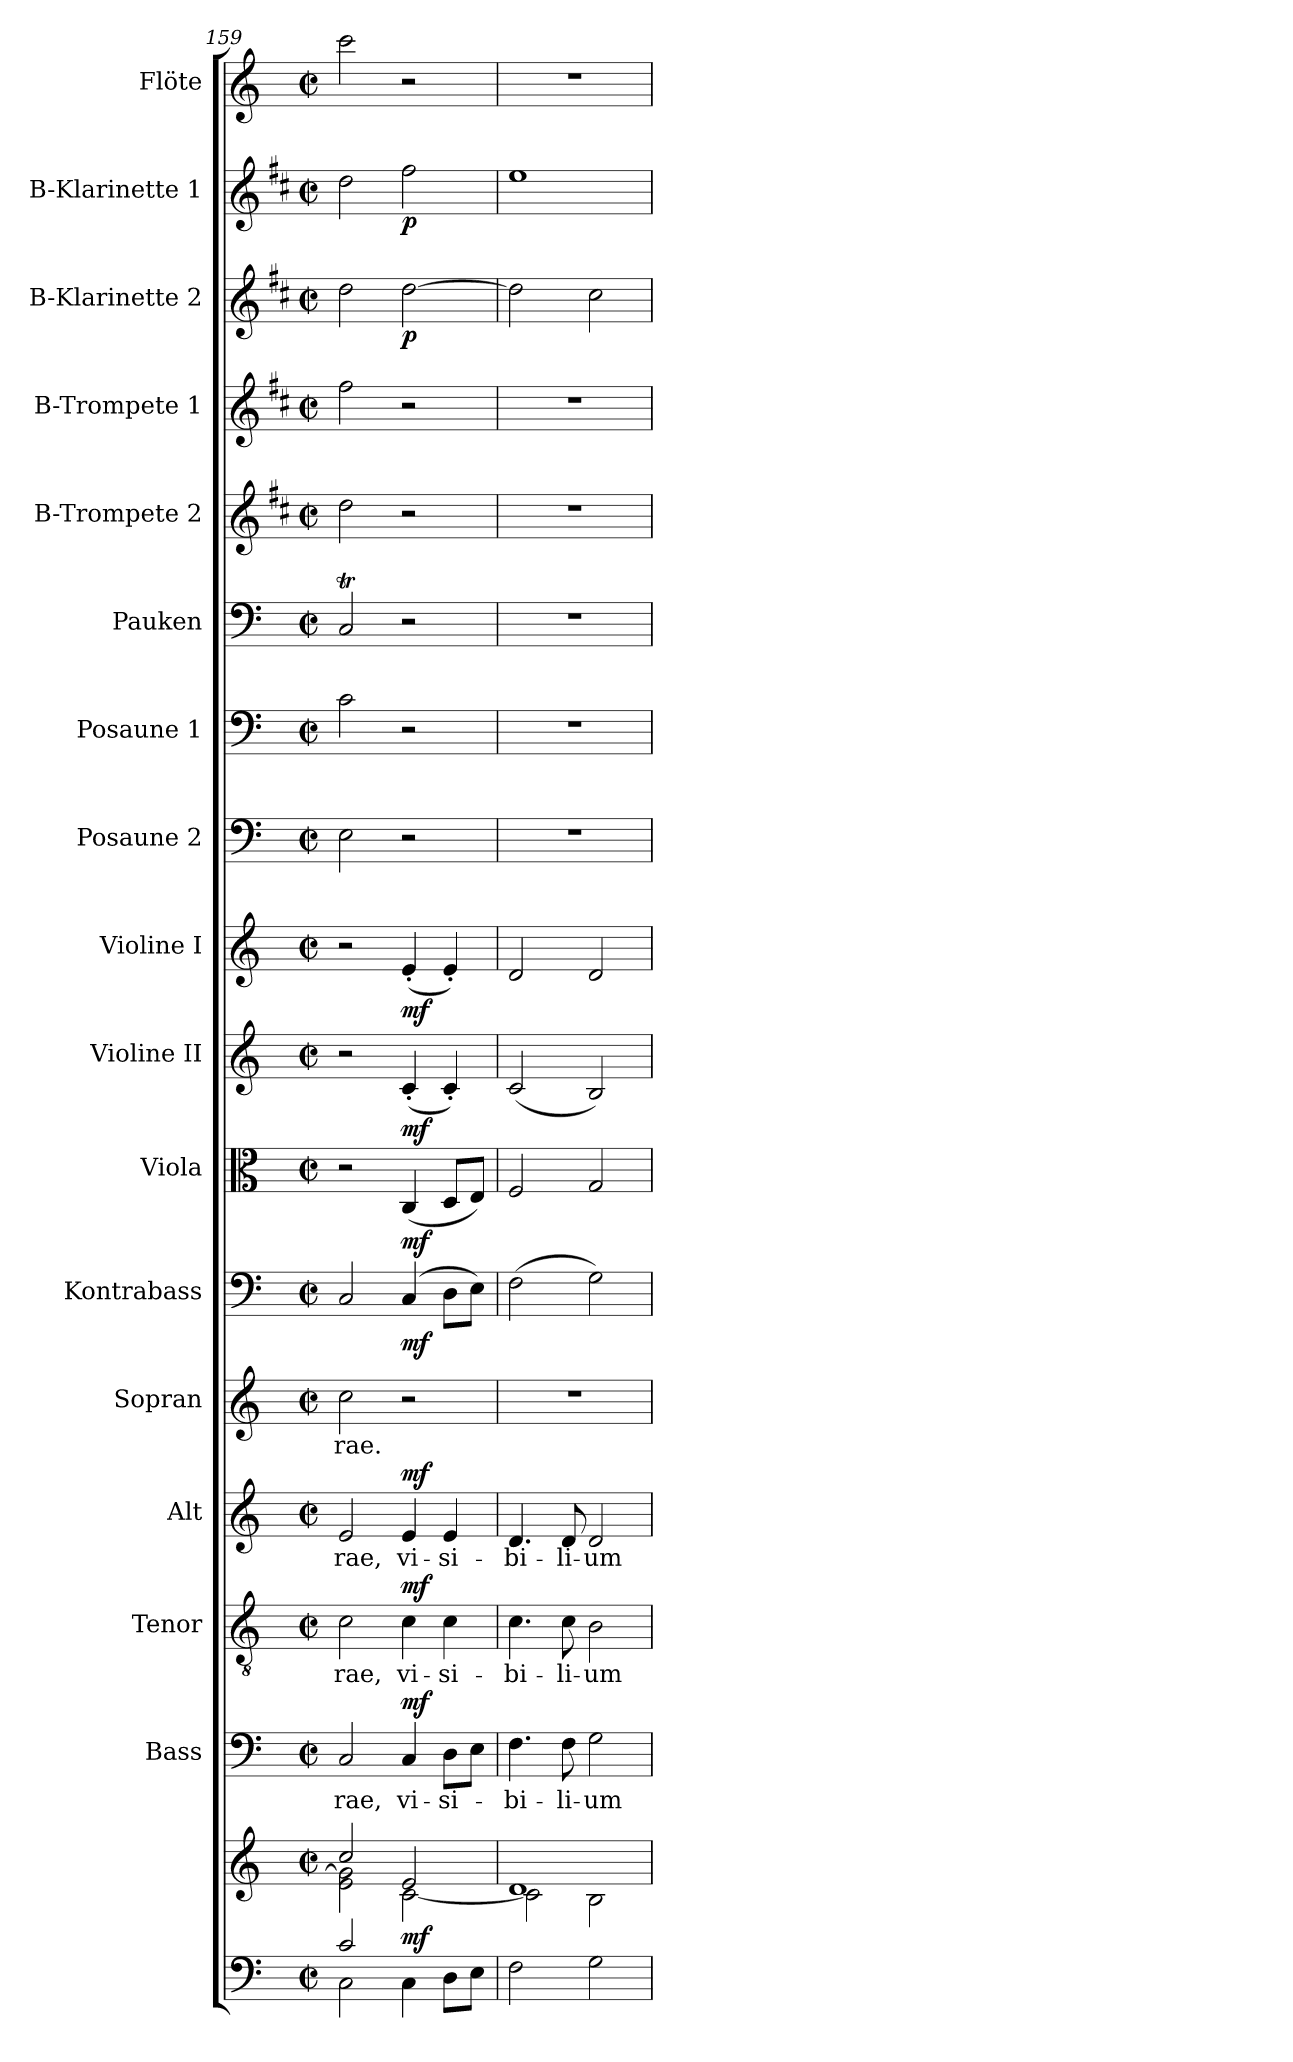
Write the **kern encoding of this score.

**kern	**kern	**dynam	**kern	**text	**dynam	**kern	**text	**dynam	**kern	**text	**dynam	**kern	**text	**kern	**dynam	**kern	**dynam	**kern	**dynam	**kern	**dynam	**kern	**kern	**kern	**kern	**kern	**kern	**dynam	**kern	**dynam	**kern
*part17	*part17	*part17	*part16	*part16	*part16	*part15	*part15	*part15	*part14	*part14	*part14	*part13	*part13	*part12	*part12	*part11	*part11	*part10	*part10	*part9	*part9	*part8	*part7	*part6	*part5	*part4	*part3	*part3	*part2	*part2	*part1
*staff18	*staff17	*staff17/18	*staff16	*staff16	*staff16	*staff15	*staff15	*staff15	*staff14	*staff14	*staff14	*staff13	*staff13	*staff12	*staff12	*staff11	*staff11	*staff10	*staff10	*staff9	*staff9	*staff8	*staff7	*staff6	*staff5	*staff4	*staff3	*staff3	*staff2	*staff2	*staff1
*	*	*	*I"Bass	*	*	*I"Tenor	*	*	*I"Alt	*	*	*I"Sopran	*	*I"Kontrabass	*	*I"Viola	*	*I"Violine II	*	*I"Violine I	*	*I"Posaune 2	*I"Posaune 1	*I"Pauken	*I"B-Trompete 2	*I"B-Trompete 1	*I"B-Klarinette 2	*	*I"B-Klarinette 1	*	*I"Flöte
*	*	*	*I'B.	*	*	*I'T.	*	*	*I'A.	*	*	*I'S.	*	*I'Kb.	*	*I'Vla.	*	*I'Vl. II	*	*I'Vl. I	*	*I'Pos. 2	*I'Pos. 1	*I'Pk.	*I'B Trp. 2	*I'B Trp. 1	*I'B Kl. 2	*	*I'B Kl. 1	*	*I'Fl.
*clefF4	*clefG2	*	*clefF4	*	*	*clefGv2	*	*	*clefG2	*	*	*clefG2	*	*clefF4	*	*clefC3	*	*clefG2	*	*clefG2	*	*clefF4	*clefF4	*clefF4	*clefG2	*clefG2	*clefG2	*	*clefG2	*	*clefG2
*	*	*	*	*	*	*	*	*	*	*	*	*	*	*ITrd7c12	*	*	*	*	*	*	*	*	*	*	*ITrd1c2	*ITrd1c2	*ITrd1c2	*	*ITrd1c2	*	*
*k[]	*k[]	*	*k[]	*	*	*k[]	*	*	*k[]	*	*	*k[]	*	*k[]	*	*k[]	*	*k[]	*	*k[]	*	*k[]	*k[]	*k[]	*k[]	*k[]	*k[]	*	*k[]	*	*k[]
*C:	*C:	*	*C:	*	*	*C:	*	*	*C:	*	*	*C:	*	*C:	*	*C:	*	*C:	*	*C:	*	*C:	*C:	*C:	*C:	*C:	*C:	*	*C:	*	*C:
*M2/2	*M2/2	*	*M2/2	*	*	*M2/2	*	*	*M2/2	*	*	*M2/2	*	*M2/2	*	*M2/2	*	*M2/2	*	*M2/2	*	*M2/2	*M2/2	*M2/2	*M2/2	*M2/2	*M2/2	*	*M2/2	*	*M2/2
*met(c|)	*met(c|)	*	*met(c|)	*	*	*met(c|)	*	*	*met(c|)	*	*	*met(c|)	*	*met(c|)	*	*met(c|)	*	*met(c|)	*	*met(c|)	*	*met(c|)	*met(c|)	*met(c|)	*met(c|)	*met(c|)	*met(c|)	*	*met(c|)	*	*met(c|)
=159	=159	=159	=159	=159	=159	=159	=159	=159	=159	=159	=159	=159	=159	=159	=159	=159	=159	=159	=159	=159	=159	=159	=159	=159	=159	=159	=159	=159	=159	=159	=159
*^	*^	*	*	*	*	*	*	*	*	*	*	*	*	*	*	*	*	*	*	*	*	*	*	*	*	*	*	*	*	*	*
!	!	!	!	!	!	!LO:LY:b	!	!	!LO:LY:b	!	!	!LO:LY:b	!	!	!LO:LY:b	!	!	!	!	!	!	!	!	!	!	!	!	!	!	!	!	!	!
2c/	2C\	2cc/	2e\ 2g\]	.	2C/	-rae,	.	2c\	-rae,	.	2e/	-rae,	.	2cc\	-rae.	2CC/	.	2r	.	2r	.	2r	.	2E\	2c\	2CT/	2cc\	2ee\	2cc\	.	2cc\	.	2ccc\
!	!	!	!	!LO:DY:b	!	!LO:LY:b	!LO:DY:a	!	!LO:LY:b	!LO:DY:a	!	!LO:LY:b	!LO:DY:a	!	!	!	!LO:DY:b	!	!LO:DY:b	!	!LO:DY:b	!	!LO:DY:b	!	!	!	!	!	!	!LO:DY:b	!	!LO:DY:b	!
2ryy	4C\	2e/	[<2c\	mf	4C/	vi-	mf	4c\	vi-	mf	4e/	vi-	mf	2r	.	(4CC/	mf	(<4C/	mf	(<4c'</	mf	(<4e'</	mf	2r	2r	2r	2r	2r	[2cc\	p	2ee\	p	2r
!	!	!	!	!	!	!LO:LY:b	!	!	!LO:LY:b	!	!	!LO:LY:b	!	!	!	!	!	!	!	!	!	!	!	!	!	!	!	!	!	!	!	!	!
.	8D\L	.	.	.	8D\L	-si-	.	4c\	-si-	.	4e/	-si-	.	.	.	8DD\L	.	8D/L	.	4c'</)	.	4e'</)	.	.	.	.	.	.	.	.	.	.	.
.	8E\J	.	.	.	8E\J	.	.	.	.	.	.	.	.	.	.	8EE\J)	.	8E/J)	.	.	.	.	.	.	.	.	.	.	.	.	.	.	.
=160	=160	=160	=160	=160	=160	=160	=160	=160	=160	=160	=160	=160	=160	=160	=160	=160	=160	=160	=160	=160	=160	=160	=160	=160	=160	=160	=160	=160	=160	=160	=160	=160	=160
!	!	!	!	!	!	!LO:LY:b	!	!	!LO:LY:b	!	!	!LO:LY:b	!	!	!	!	!	!	!	!	!	!	!	!	!	!	!	!	!	!	!	!	!
*v	*v	*	*	*	*	*	*	*	*	*	*	*	*	*	*	*	*	*	*	*	*	*	*	*	*	*	*	*	*	*	*	*	*
2F\	1d	2c\]	.	4.F\	-bi-	.	4.c\	-bi-	.	4.d/	-bi-	.	1r	.	(>2FF\	.	2F/	.	(<2c/	.	2d/	.	1r	1r	1r	1r	1r	2cc\]	.	1dd	.	1r
!	!	!	!	!	!LO:LY:b	!	!	!LO:LY:b	!	!	!LO:LY:b	!	!	!	!	!	!	!	!	!	!	!	!	!	!	!	!	!	!	!	!	!
.	.	.	.	8F\	-li-	.	8c\	-li-	.	8d/	-li-	.	.	.	.	.	.	.	.	.	.	.	.	.	.	.	.	.	.	.	.	.
!	!	!	!	!	!LO:LY:b	!	!	!LO:LY:b	!	!	!LO:LY:b	!	!	!	!	!	!	!	!	!	!	!	!	!	!	!	!	!	!	!	!	!
2G\	.	2B\	.	2G\	-um	.	2B\	-um	.	2d/	-um	.	.	.	2GG\)	.	2G/	.	2B/)	.	2d/	.	.	.	.	.	.	2b\	.	.	.	.
*	*v	*v	*	*	*	*	*	*	*	*	*	*	*	*	*	*	*	*	*	*	*	*	*	*	*	*	*	*	*	*	*	*
=	=	=	=	=	=	=	=	=	=	=	=	=	=	=	=	=	=	=	=	=	=	=	=	=	=	=	=	=	=	=	=
*-	*-	*-	*-	*-	*-	*-	*-	*-	*-	*-	*-	*-	*-	*-	*-	*-	*-	*-	*-	*-	*-	*-	*-	*-	*-	*-	*-	*-	*-	*-	*-
